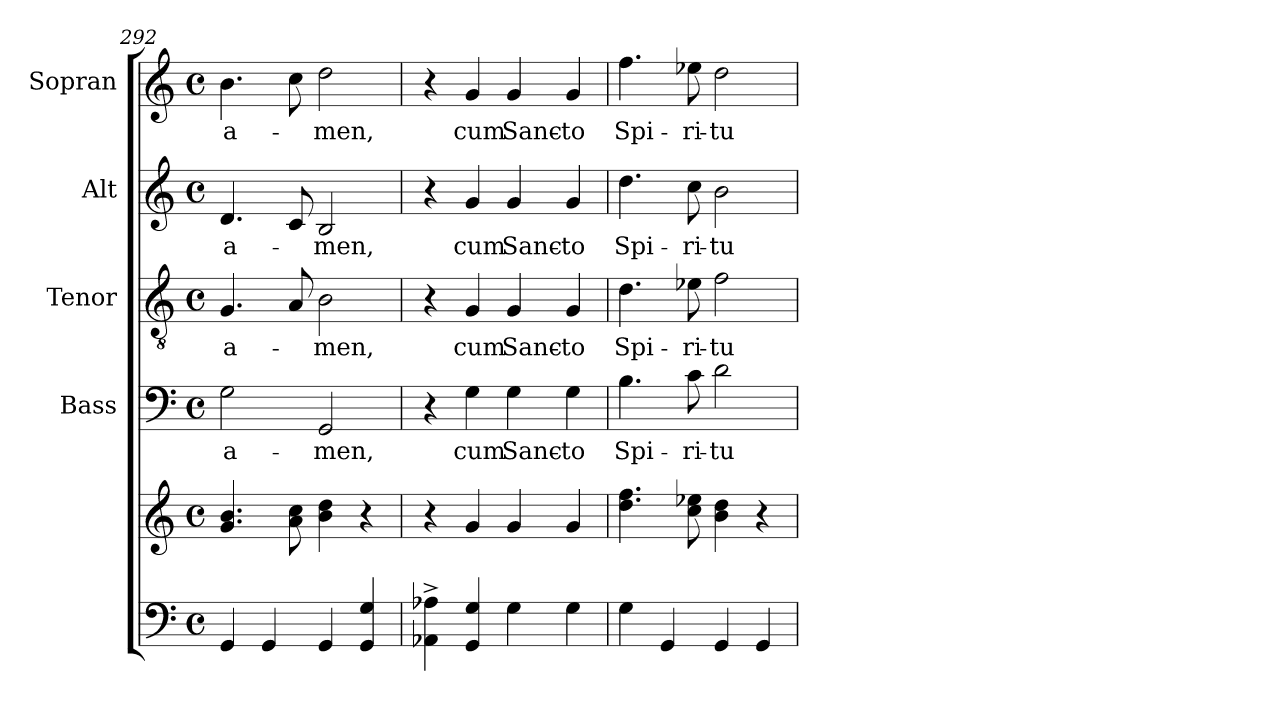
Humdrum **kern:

**kern	**kern	**kern	**text	**kern	**text	**kern	**text	**kern	**text
*part5	*part5	*part4	*part4	*part3	*part3	*part2	*part2	*part1	*part1
*staff6	*staff5	*staff4	*staff4	*staff3	*staff3	*staff2	*staff2	*staff1	*staff1
*	*	*I"Bass	*	*I"Tenor	*	*I"Alt	*	*I"Sopran	*
*	*	*I'B.	*	*I'T.	*	*I'A.	*	*I'S.	*
*clefF4	*clefG2	*clefF4	*	*clefGv2	*	*clefG2	*	*clefG2	*
*k[]	*k[]	*k[]	*	*k[]	*	*k[]	*	*k[]	*
*C:	*C:	*C:	*	*C:	*	*C:	*	*C:	*
*M4/4	*M4/4	*M4/4	*	*M4/4	*	*M4/4	*	*M4/4	*
*met(c)	*met(c)	*met(c)	*	*met(c)	*	*met(c)	*	*met(c)	*
=292	=292	=292	=292	=292	=292	=292	=292	=292	=292
!	!	!	!LO:LY:b	!	!LO:LY:b	!	!LO:LY:b	!	!LO:LY:b
4GG/	4.g/ 4.b/	2G\	a-	4.G/	a-	4.d/	a-	4.b\	a-
4GG/	.	.	.	.	.	.	.	.	.
.	8a\ 8cc\	.	.	8A/	.	8c/	.	8cc\	.
!	!	!	!LO:LY:b	!	!LO:LY:b	!	!LO:LY:b	!	!LO:LY:b
4GG/	4b\ 4dd\	2GG/	-men,	2B\	-men,	2B/	-men,	2dd\	-men,
4GG/ 4G/	4r	.	.	.	.	.	.	.	.
=293	=293	=293	=293	=293	=293	=293	=293	=293	=293
4AA-X\^> 4A-X\^>	4r	4r	.	4r	.	4r	.	4r	.
!	!	!	!LO:LY:b	!	!LO:LY:b	!	!LO:LY:b	!	!LO:LY:b
4GG/ 4G/	4g/	4G\	cum	4G/	cum	4g/	cum	4g/	cum
!	!	!	!LO:LY:b	!	!LO:LY:b	!	!LO:LY:b	!	!LO:LY:b
4G\	4g/	4G\	Sanc-	4G/	Sanc-	4g/	Sanc-	4g/	Sanc-
!	!	!	!LO:LY:b	!	!LO:LY:b	!	!LO:LY:b	!	!LO:LY:b
4G\	4g/	4G\	-to	4G/	-to	4g/	-to	4g/	-to
!!LO:LB:g=z
=294	=294	=294	=294	=294	=294	=294	=294	=294	=294
!	!	!	!LO:LY:b	!	!LO:LY:b	!	!LO:LY:b	!	!LO:LY:b
4G\	4.dd\ 4.ff\	4.B\	Spi-	4.d\	Spi-	4.dd\	Spi-	4.ff\	Spi-
4GG/	.	.	.	.	.	.	.	.	.
!	!	!	!LO:LY:b	!	!LO:LY:b	!	!LO:LY:b	!	!LO:LY:b
.	8cc\ 8ee-X\	8c\	-ri-	8e-X\	-ri-	8cc\	-ri-	8ee-X\	-ri-
!	!	!	!LO:LY:b	!	!LO:LY:b	!	!LO:LY:b	!	!LO:LY:b
4GG/	4b\ 4dd\	2d\	-tu	2f\	-tu	2b\	-tu	2dd\	-tu
4GG/	4r	.	.	.	.	.	.	.	.
=	=	=	=	=	=	=	=	=	=
*-	*-	*-	*-	*-	*-	*-	*-	*-	*-
